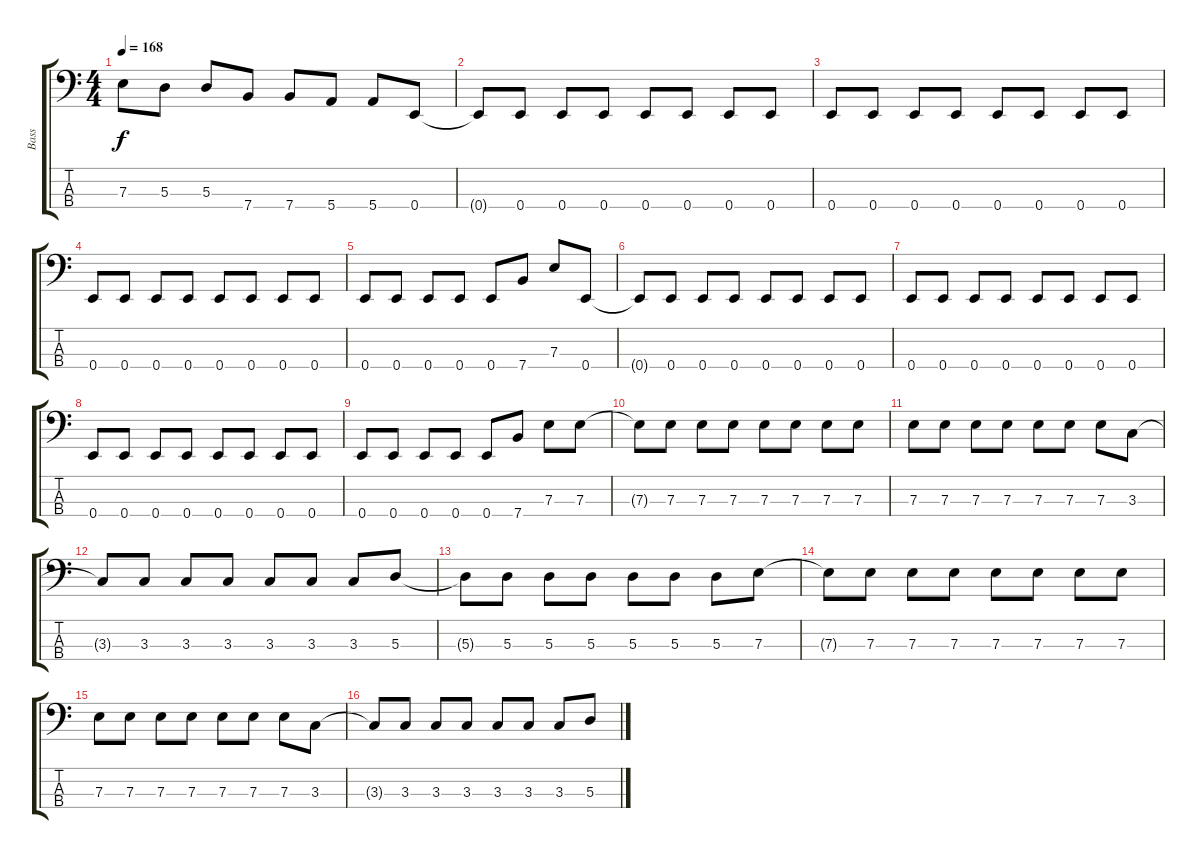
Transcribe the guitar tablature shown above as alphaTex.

\track ("Bass" "Bass") {instrument electricbassfinger}
\staff {score tabs}
\tuning (G2 D2 A1 E1) {hide}
\ts (4 4)
\tempo 168
\clef f4
\ks c
7.3.8{dy f} 5.3.8 5.3.8 7.4.8 7.4.8 5.4.8 5.4.8 0.4.8 |
0.4{t}.8 0.4.8 0.4.8 0.4.8 0.4.8 0.4.8 0.4.8 0.4.8 |
0.4.8 0.4.8 0.4.8 0.4.8 0.4.8 0.4.8 0.4.8 0.4.8 |
0.4.8 0.4.8 0.4.8 0.4.8 0.4.8 0.4.8 0.4.8 0.4.8 |
0.4.8 0.4.8 0.4.8 0.4.8 0.4.8 7.4.8 7.3.8 0.4.8 |
0.4{t}.8 0.4.8 0.4.8 0.4.8 0.4.8 0.4.8 0.4.8 0.4.8 |
0.4.8 0.4.8 0.4.8 0.4.8 0.4.8 0.4.8 0.4.8 0.4.8 |
0.4.8 0.4.8 0.4.8 0.4.8 0.4.8 0.4.8 0.4.8 0.4.8 |
0.4.8 0.4.8 0.4.8 0.4.8 0.4.8 7.4.8 7.3.8 7.3.8 |
7.3{t}.8 7.3.8 7.3.8 7.3.8 7.3.8 7.3.8 7.3.8 7.3.8 |
7.3.8 7.3.8 7.3.8 7.3.8 7.3.8 7.3.8 7.3.8 3.3.8 |
3.3{t}.8 3.3.8 3.3.8 3.3.8 3.3.8 3.3.8 3.3.8 5.3.8 |
5.3{t}.8 5.3.8 5.3.8 5.3.8 5.3.8 5.3.8 5.3.8 7.3.8 |
7.3{t}.8 7.3.8 7.3.8 7.3.8 7.3.8 7.3.8 7.3.8 7.3.8 |
7.3.8 7.3.8 7.3.8 7.3.8 7.3.8 7.3.8 7.3.8 3.3.8 |
3.3{t}.8 3.3.8 3.3.8 3.3.8 3.3.8 3.3.8 3.3.8 5.3.8
